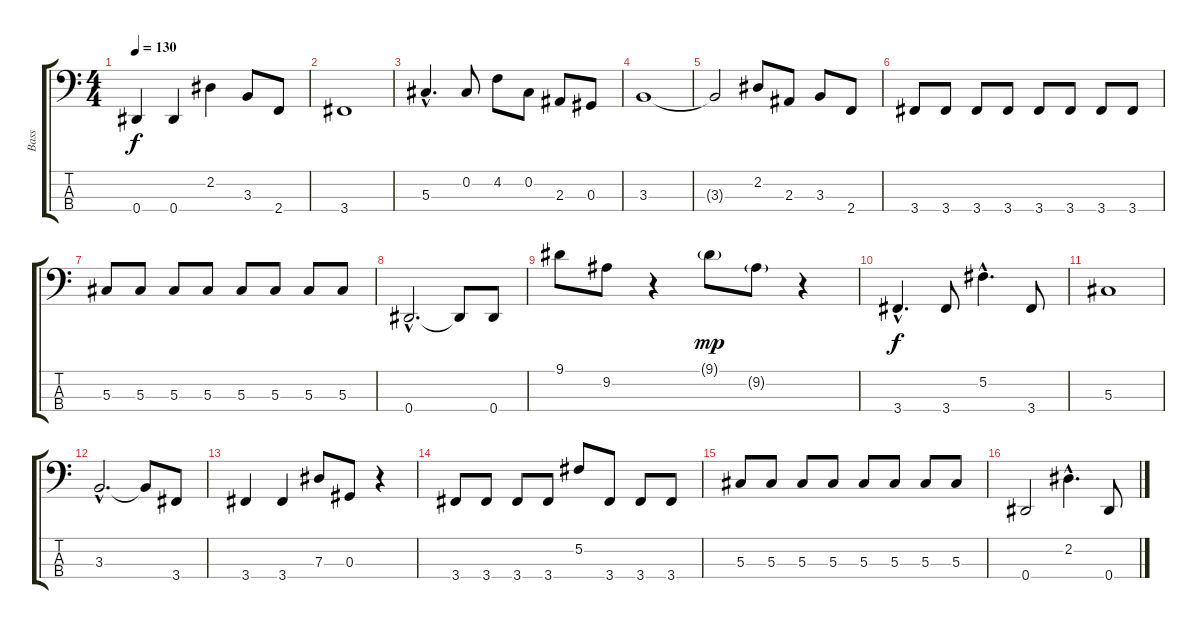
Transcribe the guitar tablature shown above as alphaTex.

\track ("Bass" "Bass") {instrument slapbass2}
\staff {score tabs}
\tuning (Gb2 Db2 Ab1 Eb1) {hide}
\ts (4 4)
\tempo 130
\clef f4
\ks c
0.4.4{dy f} 0.4.4 2.2.4 3.3.8 2.4.8 |
3.4.1 |
5.3{hac}.4{d} 0.2.8{instrument electricbassfinger} 4.2.8 0.2.8 2.3.8 0.3.8 |
3.3.1{instrument slapbass2} |
3.3{t}.2 2.2.8 2.3.8 3.3.8 2.4.8 |
3.4.8 3.4.8 3.4.8 3.4.8 3.4.8 3.4.8 3.4.8 3.4.8 |
5.3.8 5.3.8 5.3.8 5.3.8 5.3.8 5.3.8 5.3.8 5.3.8 |
0.4{hac}.2{d} 0.4{t}.8 0.4.8{instrument electricbassfinger} |
9.1.8 9.2.8 r.4 9.1{g}.8{dy mp} 9.2{g}.8 r.4 |
3.4{hac}.4{d dy f volume 9 instrument slapbass2} 3.4.8 5.2{hac}.4{d} 3.4.8 |
5.3.1 |
3.3{hac}.2{d} 3.3{t}.8 3.4.8 |
3.4.4 3.4.4 7.3.8 0.3.8 r.4 |
3.4.8{volume 7} 3.4.8 3.4.8 3.4.8 5.2.8 3.4.8 3.4.8 3.4.8 |
5.3.8 5.3.8 5.3.8 5.3.8 5.3.8 5.3.8 5.3.8 5.3.8 |
0.4.2 2.2{hac}.4{d} 0.4.8
